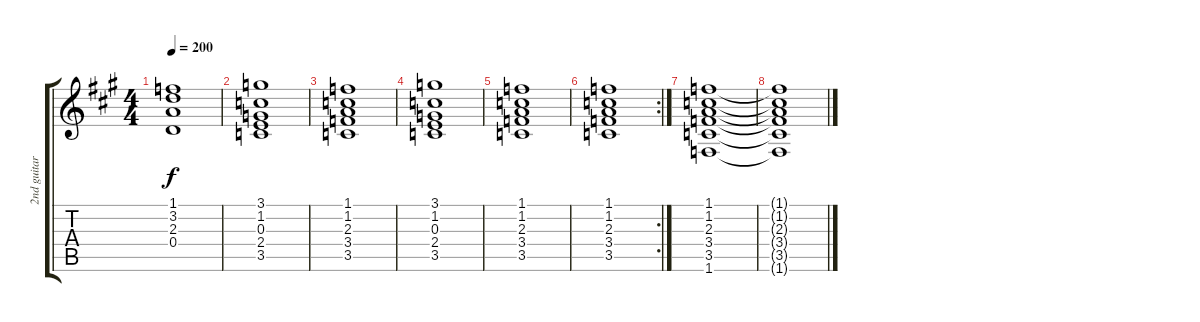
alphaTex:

\track ("2nd guitar" "2nd guitar") {instrument distortionguitar}
\staff {score tabs}
\tuning (E4 B3 G3 D3 A2 E2) {hide}
\ts (4 4)
\tempo 200
\clef g2
\ks a
(1.1 3.2 2.3 0.4).1{dy f} |
(3.1 1.2 0.3 2.4 3.5).1 |
(1.1 1.2 2.3 3.4 3.5).1 |
(3.1 1.2 0.3 2.4 3.5).1 |
(1.1 1.2 2.3 3.4 3.5).1 |
\rc 2
(1.1 1.2 2.3 3.4 3.5).1 |
(1.1 1.2 2.3 3.4 3.5 1.6).1 |
(1.1{t} 1.2{t} 2.3{t} 3.4{t} 3.5{t} 1.6{t}).1
